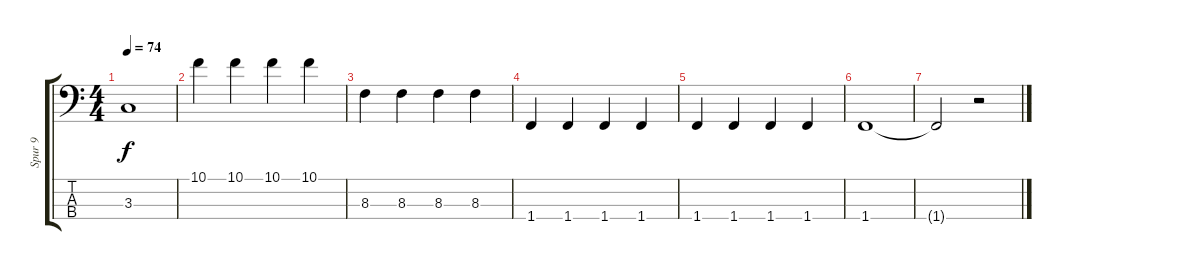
\track ("Spur 9" "Spur 9") {instrument slapbass1}
\staff {score tabs}
\tuning (G2 D2 A1 E1) {hide}
\ts (4 4)
\tempo 74
\clef f4
\ks c
3.3.1{dy f} |
10.1.4 10.1.4 10.1.4 10.1.4 |
8.3.4 8.3.4 8.3.4 8.3.4 |
1.4.4 1.4.4 1.4.4 1.4.4 |
1.4.4 1.4.4 1.4.4 1.4.4 |
1.4.1 |
1.4{t}.2 r.2
